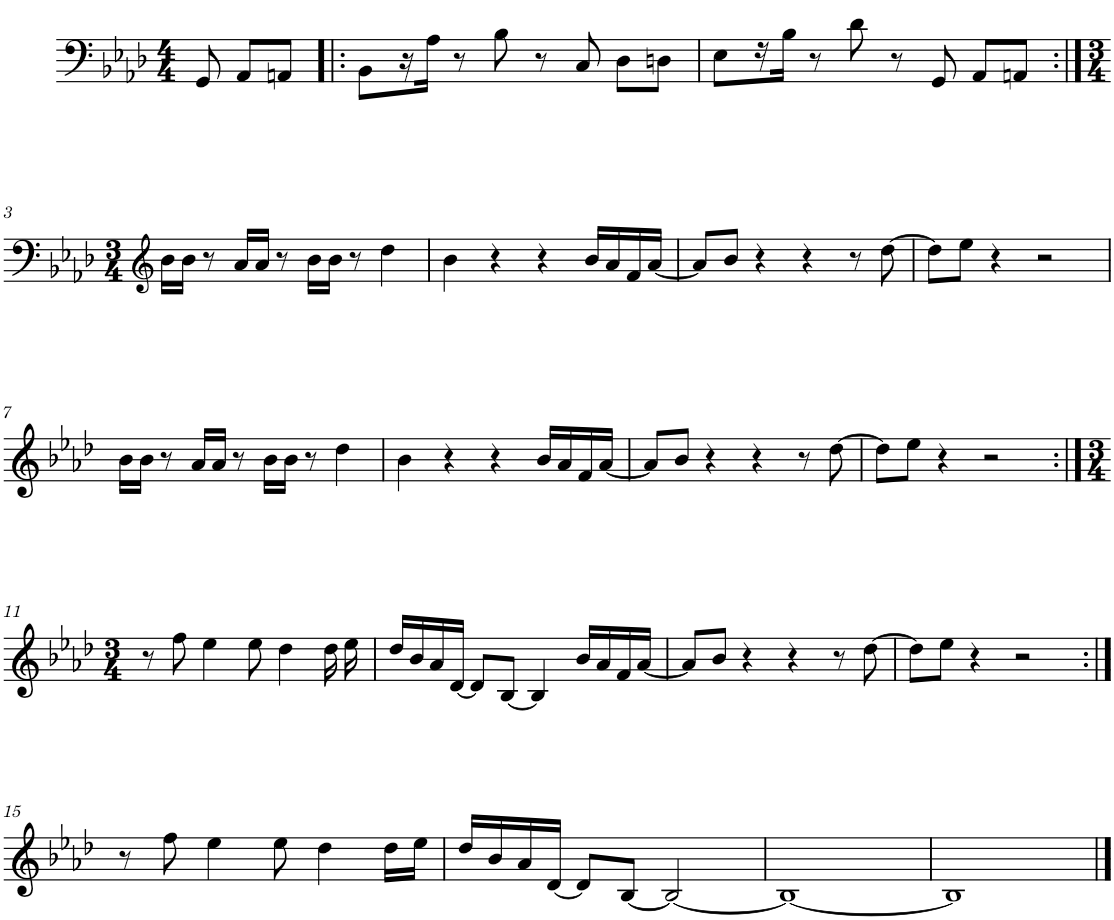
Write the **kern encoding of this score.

**kern
*part1
*staff1
*I"Voice
*I'V
*clefF4
*k[b-e-a-d-]
*M4/4
=
8GG/
8AA-/L
8AAn/J
=1!|:
8BB-\L
16r
16A-\JJ
8r
8B-\
8r
8C/
8D-\L
8Dn\J
=2
8E-\L
16r
16B-\JJ
8r
8d-\
8r
8GG/
8AA-/L
8AAn/J
!!LO:LB:g=z
=3:|!
*clefG2
*M3/4
16b-\LL
16b-\JJ
8r
16a-/LL
16a-/JJ
8r
16b-\LL
16b-\JJ
8r
4dd-\
=4
4b-\
4r
4r
16b-/LL
16a-/
16f/
[<16a-/JJ
=5
8a-/L]
8b-/J
4r
4r
8r
[>8dd-\
=6
8dd-\L]
8ee-\J
4r
4r
!!LO:LB:g=z
=7
16b-\LL
4r
16b-\JJ
8r
16a-/LL
16a-/JJ
8r
16b-\LL
16b-\JJ
8r
4dd-\
=8
4b-\
4r
4r
16b-/LL
16a-/
16f/
[<16a-/JJ
=9
8a-/L]
8b-/J
4r
4r
8r
[>8dd-\
=10
8dd-\L]
8ee-\J
4r
4r
!!LO:LB:g=z
=11:|!
*M3/4
8r
4r
8ff\
4ee-\
8ee-\
[8dd-\
16dd-\
16ee-\
=12
16dd-/LL
8dd-\]
16b-/
16a-/
[<16d-/JJ
8d-/L]
[<8B-/J
4B-/]
16b-/LL
16a-/
16f/
[<16a-/JJ
=13
8a-/L]
8b-/J
4r
4r
8r
[>8dd-\
=14
8dd-\L]
8ee-\J
4r
4r
!!LO:LB:g=z
=15:|!
8r
4r
8ff\
4ee-\
8ee-\
[8dd-\
16dd-\LL
16ee-\JJ
=16
16dd-/LL
8dd-\]
16b-/
16a-/
[<16d-/JJ
8d-/L]
[<8B-/J
4B-/_
=17
2.B-_
4B-/_
=18
2.B-_
4B-_
==19
4B-]
=
*-
